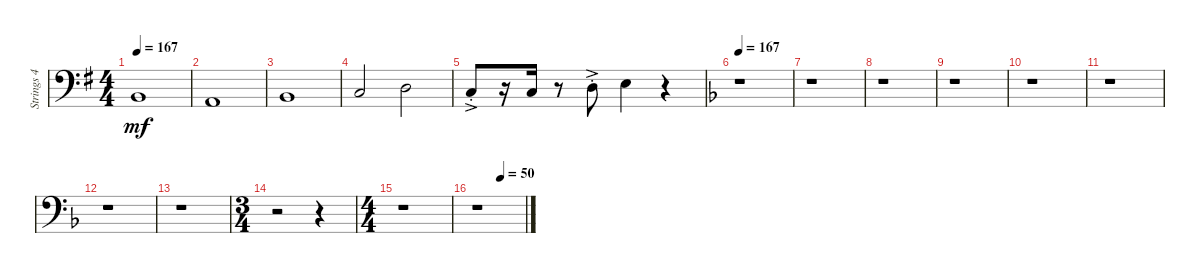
\track ("Strings 4" "Strings 4") {instrument voiceoohs}
\staff {score}
\tuning (E4 B3 G3 D3 A2 E2 B1) {hide}
\ts (4 4)
\tempo 167
\clef f4
\ks eminor
2.5{t}.1{dy mf} |
0.5.1 |
2.5.1 |
3.5.2 0.4.2 |
3.5{ac st}.8 r.16 3.5.16 r.8 0.4{ac st}.8 2.4.4 r.4 |
\tempo 167
\ks dminor
r.1 |
r.1 |
r.1 |
r.1 |
r.1 |
r.1 |
r.1 |
r.1 |
\ts (3 4)
r.2 r.4 |
\ts (4 4)
r.1 |
\tempo (50 0.5)
r.1
